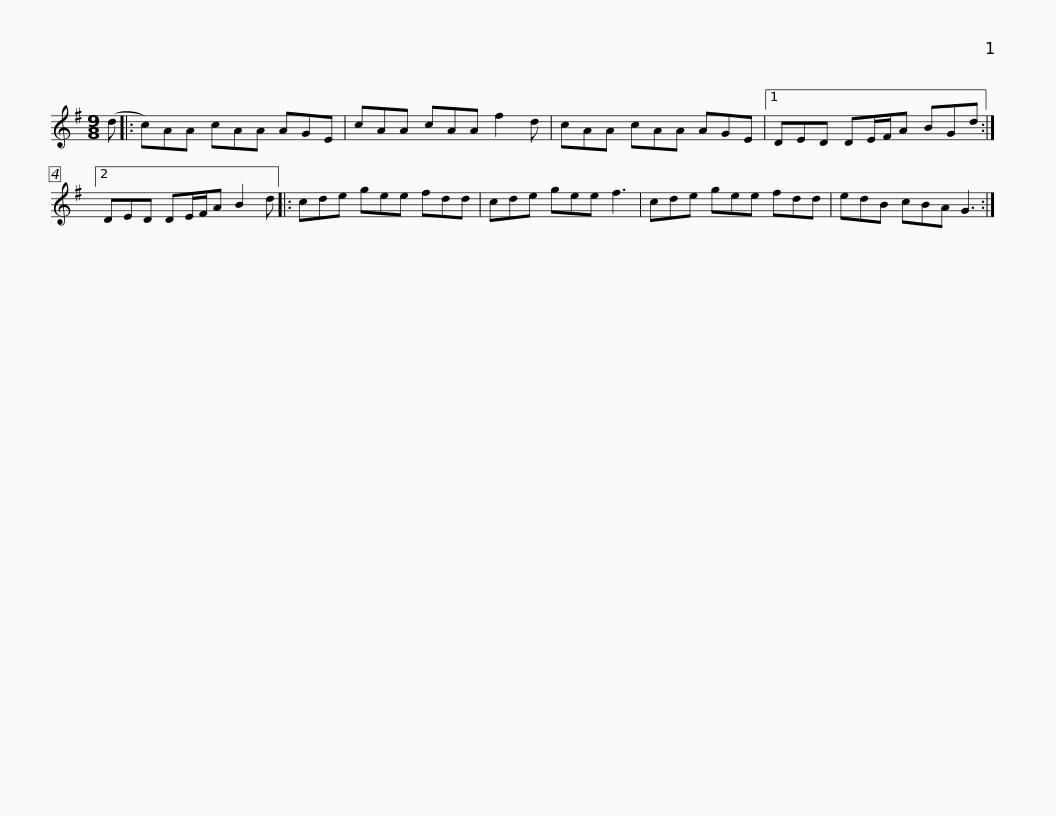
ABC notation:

X:1
L:1/8
M:9/8
I:linebreak $
K:G
V:1 treble
V:1
 (d |: c)AA cAA AGE | cAA cAA f2 d | cAA cAA AGE |1 DED DE/F/A BGd :|2$ %5
 DED DE/F/A B2 d |: cde gee fdd | cde gee f3 | cde gee fdd | edB cBA G3 :| %10
